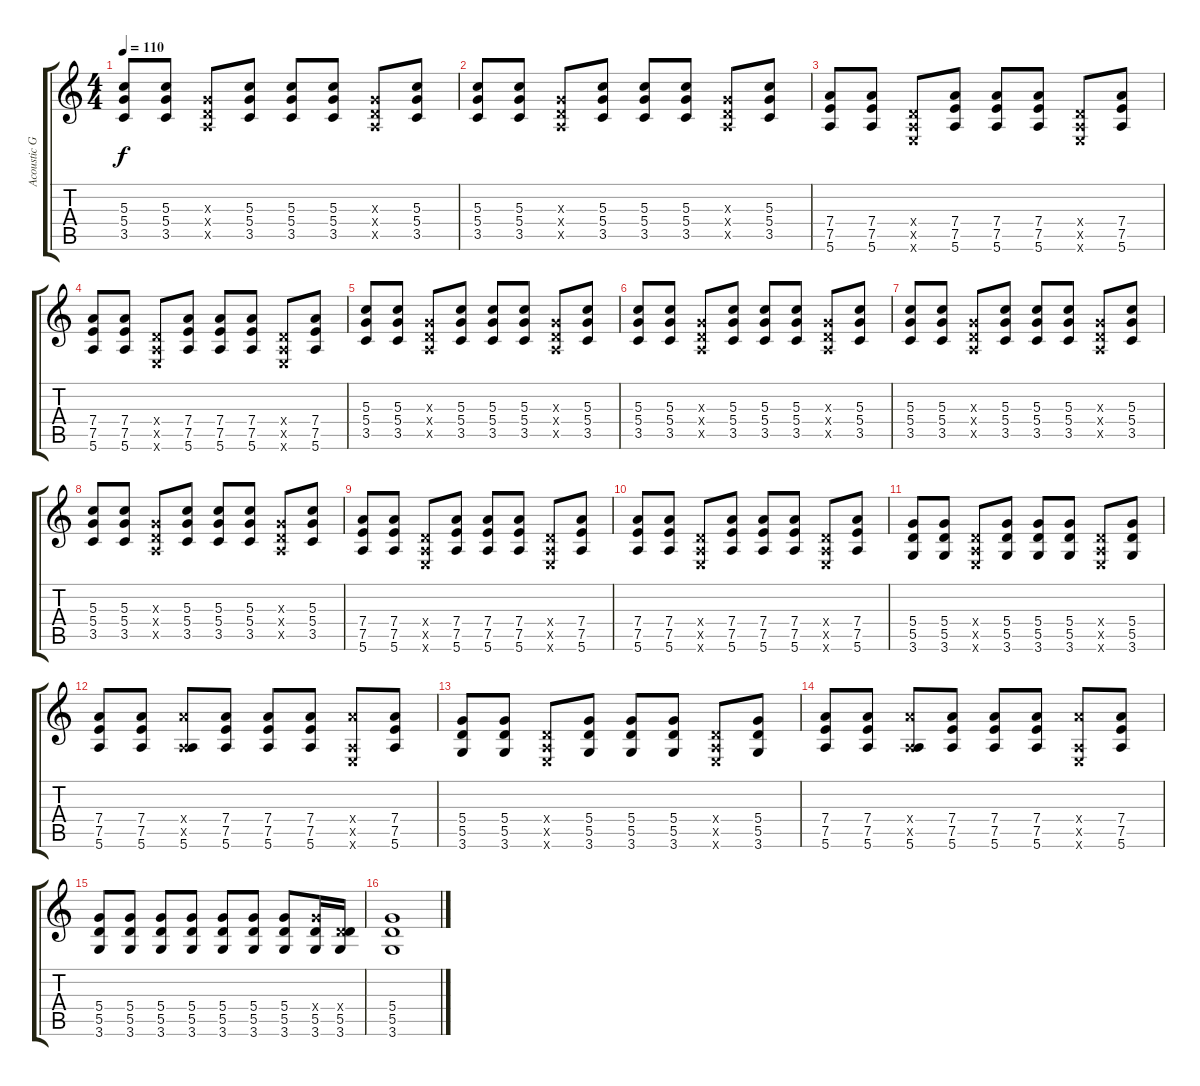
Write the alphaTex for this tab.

\track ("Acoustic Guitar 2" "Acoustic G") {instrument acousticguitarsteel}
\staff {score tabs}
\tuning (E4 B3 G3 D3 A2 E2) {hide}
\ts (4 4)
\tempo 110
\clef g2
\ks c
(5.3 5.4 3.5).8{dy f} (5.3 5.4 3.5).8 (0.3{x} 0.4{x} 0.5{x}).8 (5.3 5.4 3.5).8 (5.3 5.4 3.5).8 (5.3 5.4 3.5).8 (0.3{x} 0.4{x} 0.5{x}).8 (5.3 5.4 3.5).8 |
(5.3 5.4 3.5).8 (5.3 5.4 3.5).8 (0.3{x} 0.4{x} 0.5{x}).8 (5.3 5.4 3.5).8 (5.3 5.4 3.5).8 (5.3 5.4 3.5).8 (0.3{x} 0.4{x} 0.5{x}).8 (5.3 5.4 3.5).8 |
(7.4 7.5 5.6).8 (7.4 7.5 5.6).8 (0.4{x} 0.5{x} 0.6{x}).8 (7.4 7.5 5.6).8 (7.4 7.5 5.6).8 (7.4 7.5 5.6).8 (0.4{x} 0.5{x} 0.6{x}).8 (7.4 7.5 5.6).8 |
(7.4 7.5 5.6).8 (7.4 7.5 5.6).8 (0.4{x} 0.5{x} 0.6{x}).8 (7.4 7.5 5.6).8 (7.4 7.5 5.6).8 (7.4 7.5 5.6).8 (0.4{x} 0.5{x} 0.6{x}).8 (7.4 7.5 5.6).8 |
(5.3 5.4 3.5).8 (5.3 5.4 3.5).8 (0.3{x} 0.4{x} 0.5{x}).8 (5.3 5.4 3.5).8 (5.3 5.4 3.5).8 (5.3 5.4 3.5).8 (0.3{x} 0.4{x} 0.5{x}).8 (5.3 5.4 3.5).8 |
(5.3 5.4 3.5).8 (5.3 5.4 3.5).8 (0.3{x} 0.4{x} 0.5{x}).8 (5.3 5.4 3.5).8 (5.3 5.4 3.5).8 (5.3 5.4 3.5).8 (0.3{x} 0.4{x} 0.5{x}).8 (5.3 5.4 3.5).8 |
(5.3 5.4 3.5).8 (5.3 5.4 3.5).8 (0.3{x} 0.4{x} 0.5{x}).8 (5.3 5.4 3.5).8 (5.3 5.4 3.5).8 (5.3 5.4 3.5).8 (0.3{x} 0.4{x} 0.5{x}).8 (5.3 5.4 3.5).8 |
(5.3 5.4 3.5).8 (5.3 5.4 3.5).8 (0.3{x} 0.4{x} 0.5{x}).8 (5.3 5.4 3.5).8 (5.3 5.4 3.5).8 (5.3 5.4 3.5).8 (0.3{x} 0.4{x} 0.5{x}).8 (5.3 5.4 3.5).8 |
(7.4 7.5 5.6).8 (7.4 7.5 5.6).8 (0.4{x} 0.5{x} 0.6{x}).8 (7.4 7.5 5.6).8 (7.4 7.5 5.6).8 (7.4 7.5 5.6).8 (0.4{x} 0.5{x} 0.6{x}).8 (7.4 7.5 5.6).8 |
(7.4 7.5 5.6).8 (7.4 7.5 5.6).8 (0.4{x} 0.5{x} 0.6{x}).8 (7.4 7.5 5.6).8 (7.4 7.5 5.6).8 (7.4 7.5 5.6).8 (0.4{x} 0.5{x} 0.6{x}).8 (7.4 7.5 5.6).8 |
\section ("" "")
(5.4 5.5 3.6).8 (5.4 5.5 3.6).8 (0.4{x} 0.5{x} 0.6{x}).8 (5.4 5.5 3.6).8 (5.4 5.5 3.6).8 (5.4 5.5 3.6).8 (0.4{x} 0.5{x} 0.6{x}).8 (5.4 5.5 3.6).8 |
(7.4 7.5 5.6).8 (7.4 7.5 5.6).8 (7.4{x} 0.5{x} 5.6).8 (7.4 7.5 5.6).8 (7.4 7.5 5.6).8 (7.4 7.5 5.6).8 (7.4{x} 0.5{x} 0.6{x}).8 (7.4 7.5 5.6).8 |
(5.4 5.5 3.6).8 (5.4 5.5 3.6).8 (0.4{x} 0.5{x} 0.6{x}).8 (5.4 5.5 3.6).8 (5.4 5.5 3.6).8 (5.4 5.5 3.6).8 (0.4{x} 0.5{x} 0.6{x}).8 (5.4 5.5 3.6).8 |
(7.4 7.5 5.6).8 (7.4 7.5 5.6).8 (7.4{x} 0.5{x} 5.6).8 (7.4 7.5 5.6).8 (7.4 7.5 5.6).8 (7.4 7.5 5.6).8 (7.4{x} 0.5{x} 0.6{x}).8 (7.4 7.5 5.6).8 |
(5.4 5.5 3.6).8 (5.4 5.5 3.6).8 (5.4 5.5 3.6).8 (5.4 5.5 3.6).8 (5.4 5.5 3.6).8 (5.4 5.5 3.6).8 (5.4 5.5 3.6).8 (5.4{x} 5.5 3.6).16 (0.4{x} 5.5 3.6).16 |
(5.4 5.5 3.6).1
